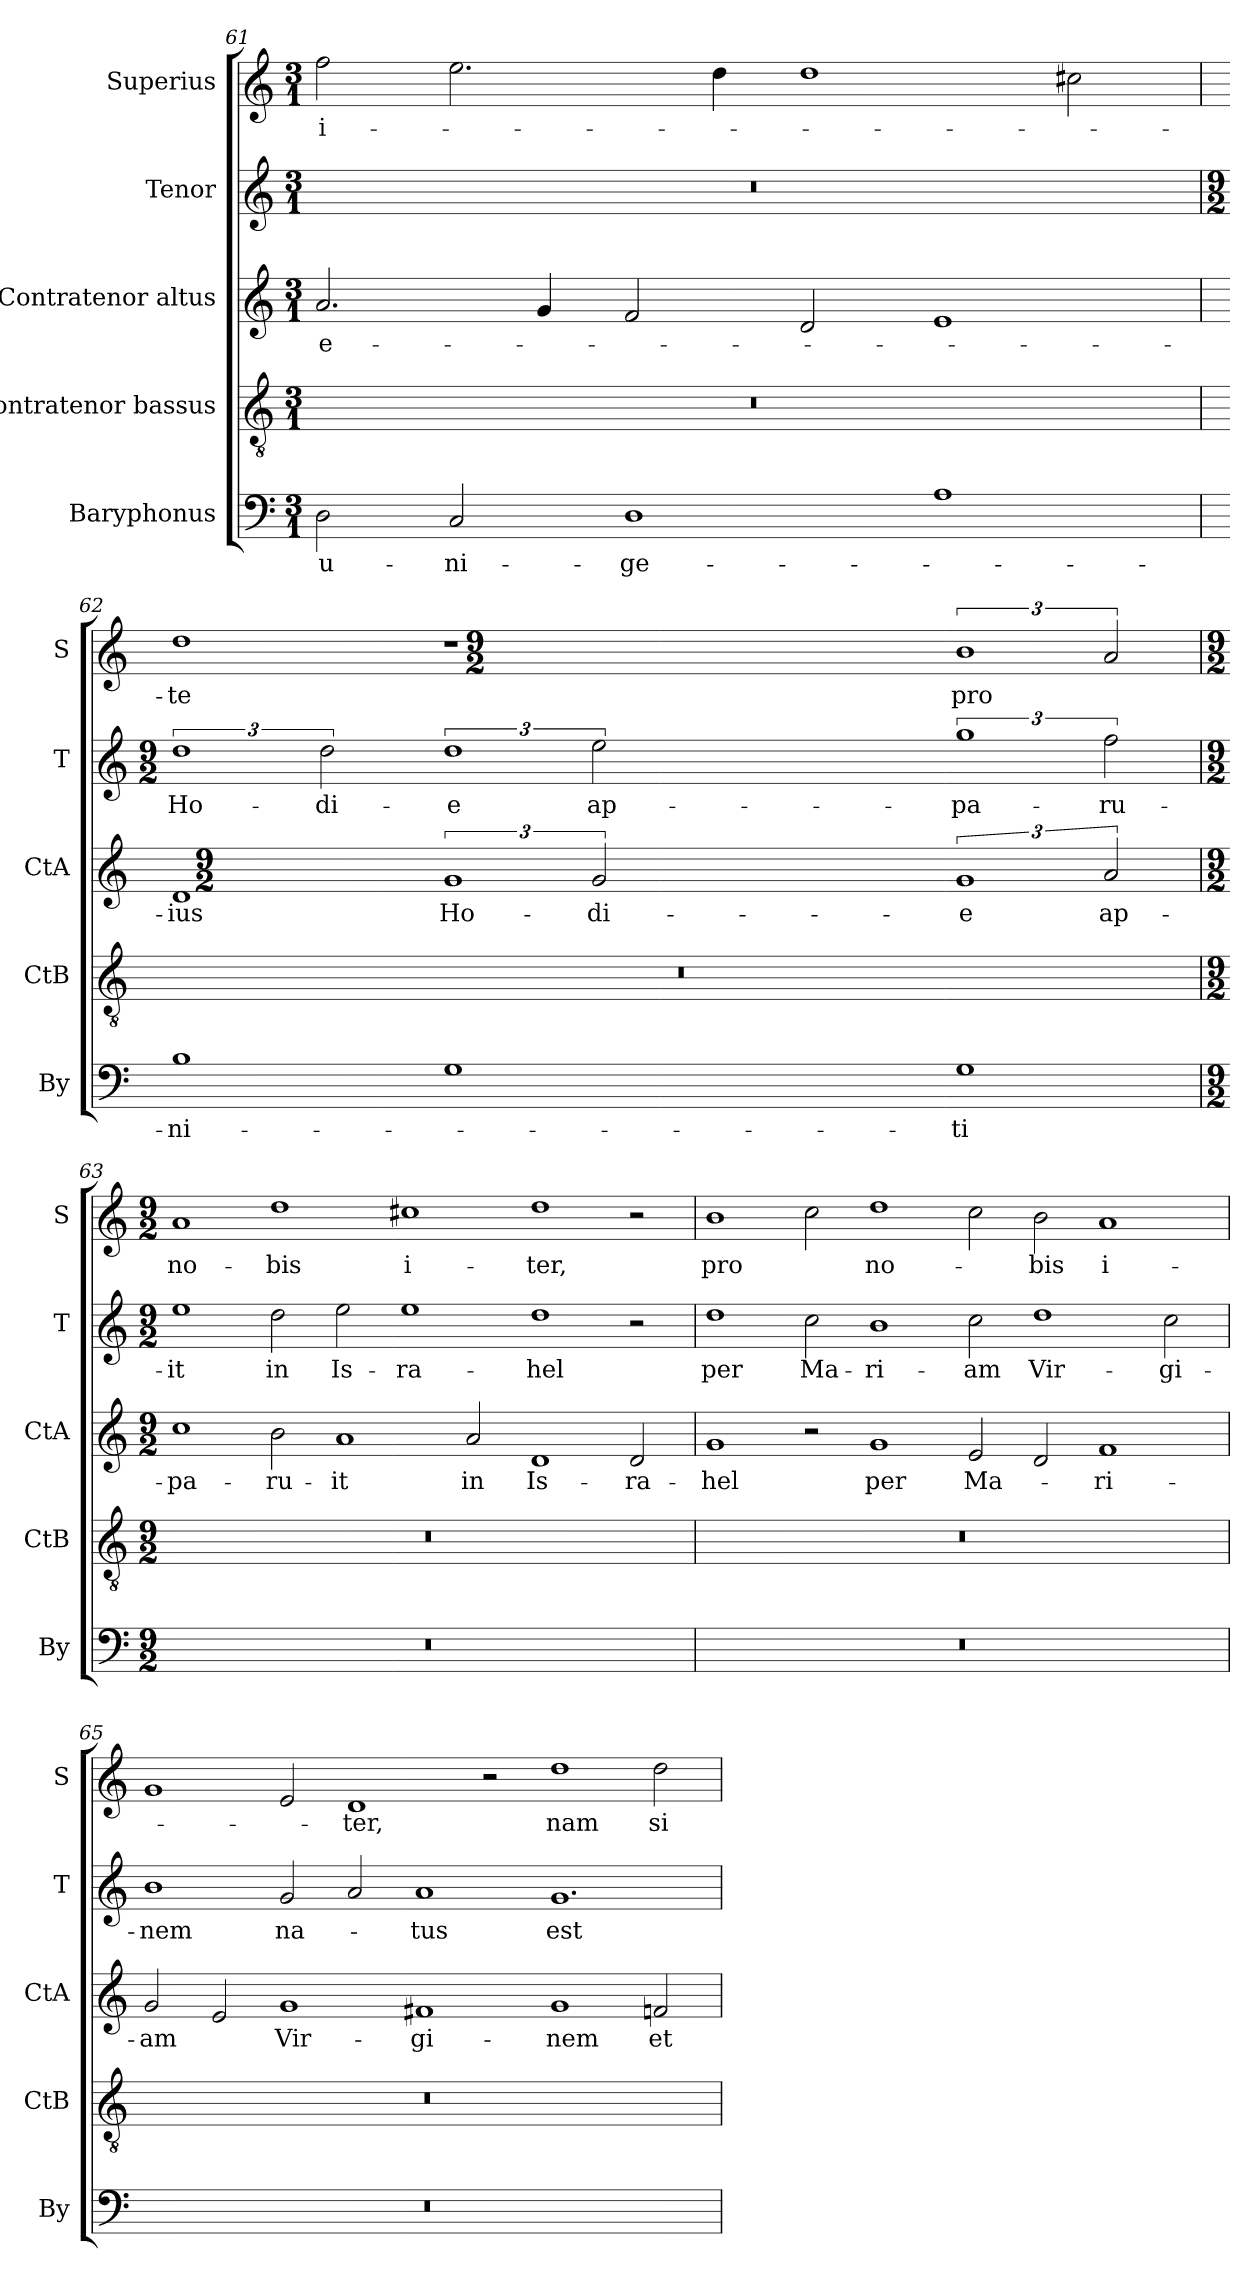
**kern	**text	**kern	**kern	**text	**kern	**text	**kern	**text
*part5	*part5	*part4	*part3	*part3	*part2	*part2	*part1	*part1
*staff5	*staff5	*staff4	*staff3	*staff3	*staff2	*staff2	*staff1	*staff1
*I"Baryphonus	*	*I"Contratenor bassus	*I"Contratenor altus	*	*I"Tenor	*	*I"Superius	*
*I'By	*	*I'CtB	*I'CtA	*	*I'T	*	*I'S	*
*clefF4	*	*clefGv2	*clefG2	*	*clefG2	*	*clefG2	*
*k[]	*	*k[]	*k[]	*	*k[]	*	*k[]	*
*M3/1	*	*M3/1	*M3/1	*	*M3/1	*	*M3/1	*
=61	=61	=61	=61	=61	=61	=61	=61	=61
2D\	u-	0.r	2.a/	e-	0.r	.	2ff\	i-
2C/	-ni-	.	.	.	.	.	2.ee\	.
.	.	.	4g/	.	.	.	.	.
1D	-ge-	.	2f/	.	.	.	.	.
.	.	.	.	.	.	.	4dd\	.
.	.	.	2d/	.	.	.	1dd	.
1A	.	.	1e	.	.	.	.	.
.	.	.	.	.	.	.	2cc#X\	.
=62	=62	=62	=62	=62	=62	=62	=62	=62
*	*	*	*	*	*M9/2	*	*	*
1B	-ni-	0.r	1d	-ius	3%2dd	Ho-	1dd	-te
.	.	.	.	.	3dd\	-di-	.	.
*	*	*	*M9/2	*	*	*	*	*
1G	.	.	3%2g	Ho-	3%2dd	-e	1r	.
.	.	.	3g/	-di-	3ee\	ap-	.	.
*	*	*	*	*	*	*	*M9/2	*
1G	-ti	.	3%2g	-e	3%2gg	-pa-	3%2b	pro
.	.	.	3a/	ap-	3ff\	-ru-	3a/	.
=63	=63	=63	=63	=63	=63	=63	=63	=63
*M9/2	*	*M9/2	*M9/2	*	*M9/2	*	*M9/2	*
2%9r	.	2%9r	1cc	-pa-	1ee	-it	1a	no-
.	.	.	2b\	-ru-	2dd\	in	1dd	-bis
.	.	.	1a	-it	2ee\	Is-	.	.
.	.	.	.	.	1ee	-ra-	1cc#X	i-
.	.	.	2a/	in	.	.	.	.
.	.	.	1d	Is-	1dd	-hel	1dd	-ter,
.	.	.	2d/	-ra-	2r	.	2r	.
=64	=64	=64	=64	=64	=64	=64	=64	=64
2%9r	.	2%9r	1g	-hel	1dd	per	1b	pro
.	.	.	2r	.	2cc\	Ma-	2cc\	.
.	.	.	1g	per	1b	-ri-	1dd	no-
.	.	.	2e/	Ma-	2cc\	-am	2cc\	.
.	.	.	2d/	.	1dd	Vir-	2b\	-bis
.	.	.	1f	-ri-	.	.	1a	i-
.	.	.	.	.	2cc\	-gi-	.	.
=65	=65	=65	=65	=65	=65	=65	=65	=65
2%9r	.	2%9r	2g/	-am	1b	-nem	1g	.
.	.	.	2e/	.	.	.	.	.
.	.	.	1g	Vir-	2g/	na-	2e/	.
.	.	.	.	.	2a/	.	1d	-ter,
.	.	.	1f#X	-gi-	1a	-tus	.	.
.	.	.	.	.	.	.	2r	.
.	.	.	1g	-nem	1.g	est	1dd	nam
.	.	.	2fn/	et	.	.	2dd\	si-
=	=	=	=	=	=	=	=	=
*-	*-	*-	*-	*-	*-	*-	*-	*-
